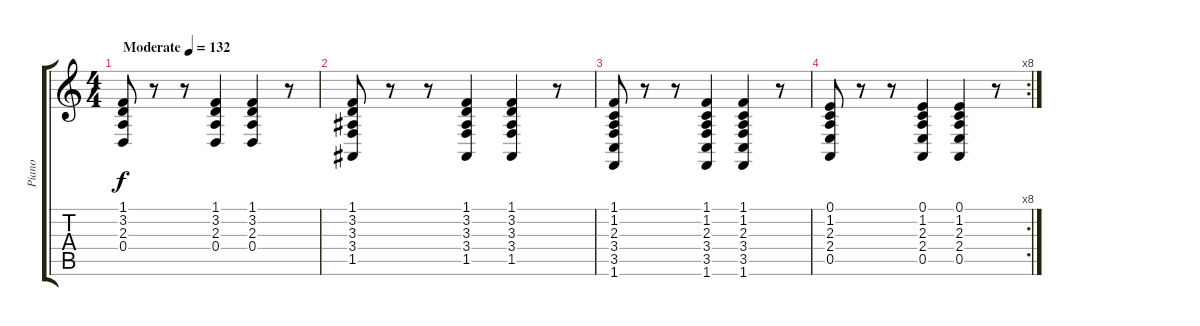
\track ("Piano" "Piano") {instrument acousticgrandpiano}
\staff {score tabs}
\tuning (E4 B3 G3 D3 A2 E2) {hide}
\ts (4 4)
\tempo (132 "Moderate")
\clef g2
\ks c
(1.1 3.2 2.3 0.4).8{dy f instrument acousticgrandpiano} r.8 r.8 (1.1 3.2 2.3 0.4).4 (1.1 3.2 2.3 0.4).4 r.8 |
(1.1 3.2 3.3 3.4 1.5).8 r.8 r.8 (1.1 3.2 3.3 3.4 1.5).4 (1.1 3.2 3.3 3.4 1.5).4 r.8 |
(1.1 1.2 2.3 3.4 3.5 1.6).8 r.8 r.8 (1.1 1.2 2.3 3.4 3.5 1.6).4 (1.1 1.2 2.3 3.4 3.5 1.6).4 r.8 |
\rc 8
(0.1 1.2 2.3 2.4 0.5).8 r.8 r.8 (0.1 1.2 2.3 2.4 0.5).4 (0.1 1.2 2.3 2.4 0.5).4 r.8
